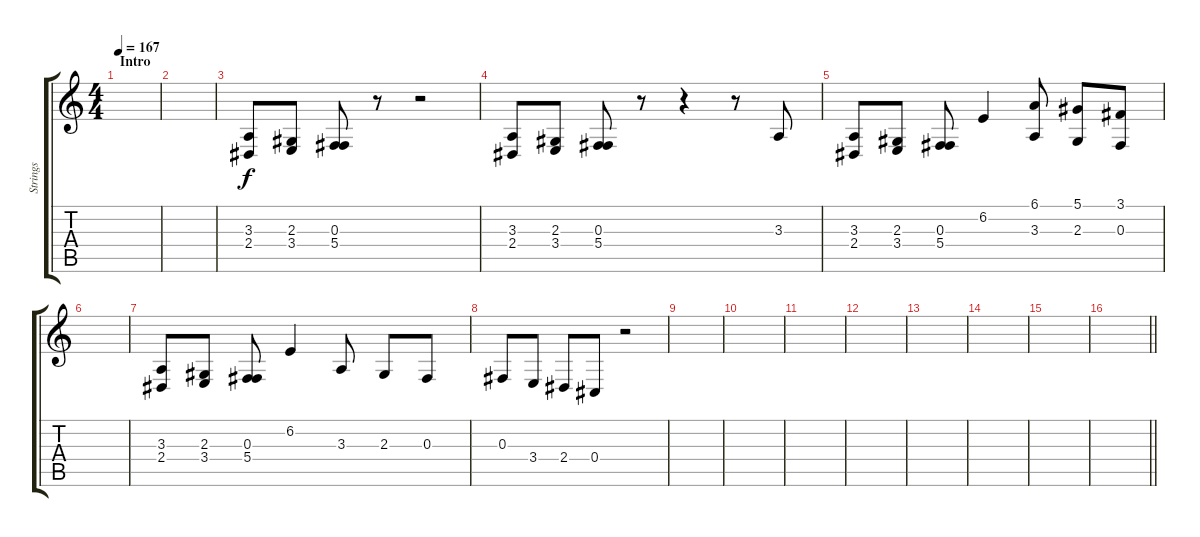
\track ("Strings" "Strings") {instrument pizzicatostrings}
\staff {score tabs}
\tuning (Eb4 Bb3 Gb3 Db3 Ab2 Db2) {hide}
\ts (4 4)
\section ("" "Intro")
\tempo 167
\clef g2
\ks c
|
|
(3.3 2.4).8 (2.3 3.4).8 (0.3 5.4).8 r.8 r.2 |
(3.3 2.4).8 (2.3 3.4).8 (0.3 5.4).8 r.8 r.4 r.8 3.3.8 |
(3.3 2.4).8 (2.3 3.4).8 (0.3 5.4).8 6.2.4 (6.1 3.3).8 (5.1 2.3).8 (3.1 0.3).8 |
|
(3.3 2.4).8 (2.3 3.4).8 (0.3 5.4).8 6.2.4 3.3.8 2.3.8 0.3.8 |
0.3.8 3.4.8 2.4.8 0.4.8 r.2 |
|
|
|
|
|
|
|
\barLineRight lightlight
